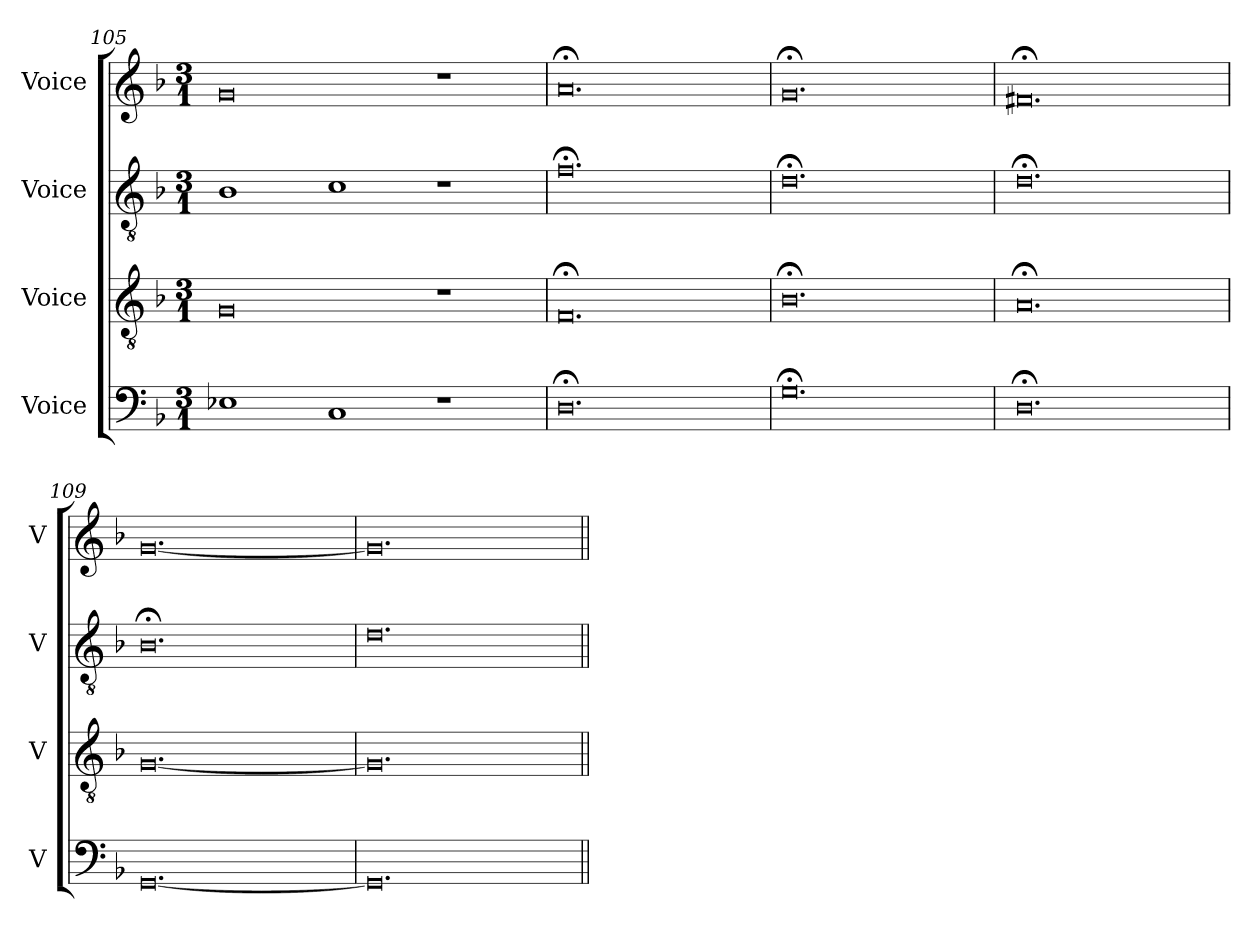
**kern	**kern	**kern	**kern
*part4	*part3	*part2	*part1
*staff4	*staff3	*staff2	*staff1
*I"Voice	*I"Voice	*I"Voice	*I"Voice
*I'V	*I'V	*I'V	*I'V
*clefF4	*clefGv2	*clefGv2	*clefG2
*k[b-]	*k[b-]	*k[b-]	*k[b-]
*M3/1	*M3/1	*M3/1	*M3/1
=105	=105	=105	=105
1E-X	0G	1B-	0g
1C	.	1c	.
1r	1r	1r	1r
=106	=106	=106	=106
0.D;	0.F;	0.f;	0.a;
!!LO:LB:g=z
=107	=107	=107	=107
0.G;	0.B-;	0.d;	0.g;
=108	=108	=108	=108
0.D;	0.A;	0.d;	0.f#X;
=109	=109	=109	=109
[0.GG	[0.G	0.B-;	[0.g
=110	=110	=110	=110
0.GG]	0.G]	0.d	0.g]
=||	=||	=||	=||
*-	*-	*-	*-
